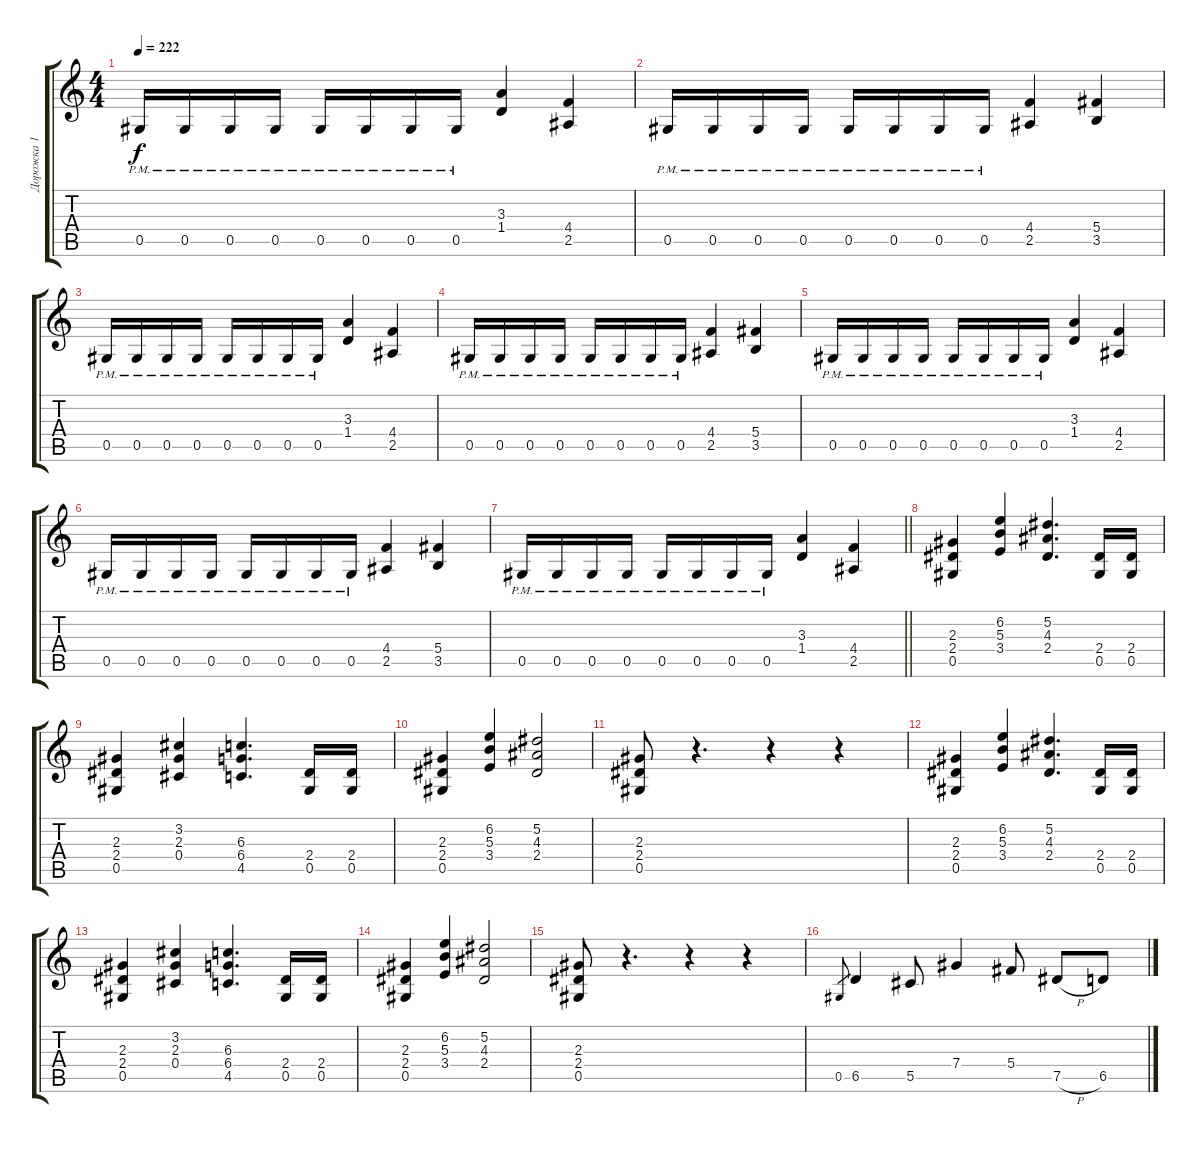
\track ("Дорожка 1" "Дорожка 1") {instrument distortionguitar}
\staff {score tabs}
\tuning (Eb4 Bb3 Gb3 Db3 Ab2 Eb2) {hide}
\ts (4 4)
\tempo 222
\clef g2
\ks c
0.5{pm}.16{dy f} 0.5{pm}.16 0.5{pm}.16 0.5{pm}.16 0.5{pm}.16 0.5{pm}.16 0.5{pm}.16 0.5{pm}.16 (3.3 1.4).4 (4.4 2.5).4 |
0.5{pm}.16 0.5{pm}.16 0.5{pm}.16 0.5{pm}.16 0.5{pm}.16 0.5{pm}.16 0.5{pm}.16 0.5{pm}.16 (4.4 2.5).4 (5.4 3.5).4 |
0.5{pm}.16 0.5{pm}.16 0.5{pm}.16 0.5{pm}.16 0.5{pm}.16 0.5{pm}.16 0.5{pm}.16 0.5{pm}.16 (3.3 1.4).4 (4.4 2.5).4 |
0.5{pm}.16 0.5{pm}.16 0.5{pm}.16 0.5{pm}.16 0.5{pm}.16 0.5{pm}.16 0.5{pm}.16 0.5{pm}.16 (4.4 2.5).4 (5.4 3.5).4 |
0.5{pm}.16 0.5{pm}.16 0.5{pm}.16 0.5{pm}.16 0.5{pm}.16 0.5{pm}.16 0.5{pm}.16 0.5{pm}.16 (3.3 1.4).4 (4.4 2.5).4 |
0.5{pm}.16 0.5{pm}.16 0.5{pm}.16 0.5{pm}.16 0.5{pm}.16 0.5{pm}.16 0.5{pm}.16 0.5{pm}.16 (4.4 2.5).4 (5.4 3.5).4 |
\barLineRight lightlight
0.5{pm}.16 0.5{pm}.16 0.5{pm}.16 0.5{pm}.16 0.5{pm}.16 0.5{pm}.16 0.5{pm}.16 0.5{pm}.16 (3.3 1.4).4 (4.4 2.5).4 |
(2.3 2.4 0.5).4 (6.2 5.3 3.4).4 (5.2 4.3 2.4).4{d} (2.4 0.5).16 (2.4 0.5).16 |
(2.3 2.4 0.5).4 (3.2 2.3 0.4).4 (6.3 6.4 4.5).4{d} (2.4 0.5).16 (2.4 0.5).16 |
(2.3 2.4 0.5).4 (6.2 5.3 3.4).4 (5.2 4.3 2.4).2 |
(2.3 2.4 0.5).8 r.4{d} r.4 r.4 |
(2.3 2.4 0.5).4 (6.2 5.3 3.4).4 (5.2 4.3 2.4).4{d} (2.4 0.5).16 (2.4 0.5).16 |
(2.3 2.4 0.5).4 (3.2 2.3 0.4).4 (6.3 6.4 4.5).4{d} (2.4 0.5).16 (2.4 0.5).16 |
(2.3 2.4 0.5).4 (6.2 5.3 3.4).4 (5.2 4.3 2.4).2 |
(2.3 2.4 0.5).8 r.4{d} r.4 r.4 |
0.5.8{gr} 6.5.4 5.5.8 7.4.4 5.4.8 7.5{h}.8 6.5.8
